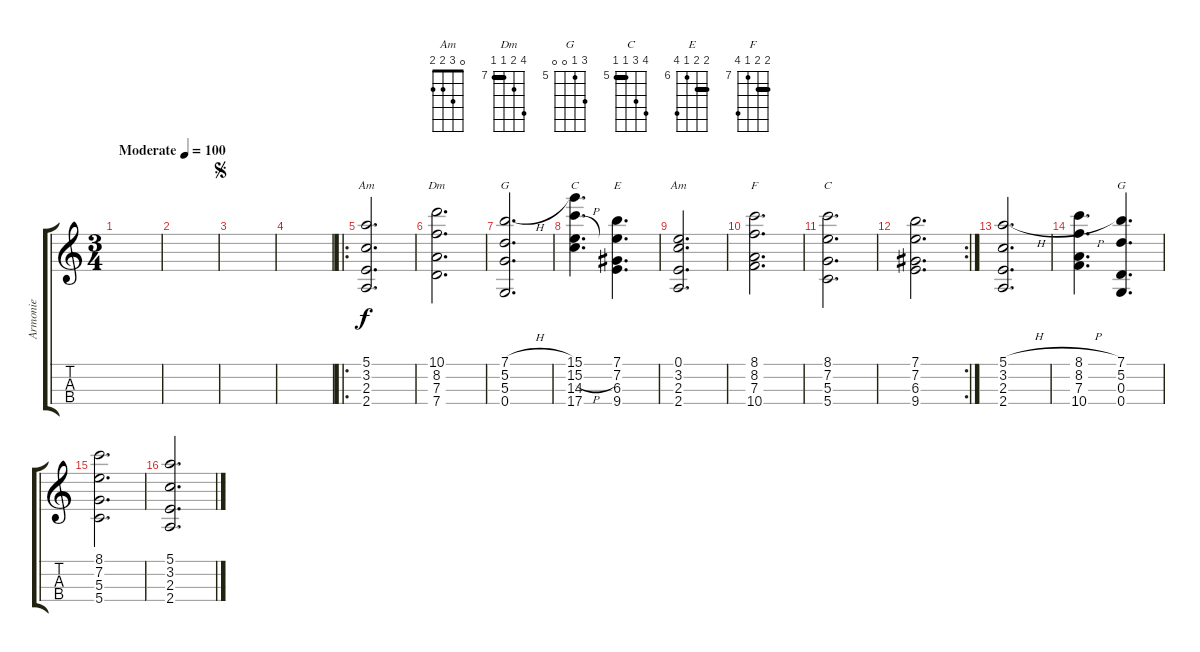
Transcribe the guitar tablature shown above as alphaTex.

\track ("Armonie" "Armonie") {instrument violin}
\staff {score tabs}
\tuning (E5 A4 D4 G3) {hide}
\chord ("Am" 5 3 2 2) {barre 2}
\chord ("Dm" 10 8 7 7) {firstfret 7 barre 7}
\chord ("G" 7 5 5 0) {firstfret 5 barre 5}
\chord ("C" 15 15 14 17) {firstfret 14 barre 15}
\chord ("E" 7 7 6 9) {firstfret 6 barre 7}
\chord ("Am" 0 3 2 2)
\chord ("F" 8 8 7 10) {firstfret 7 barre 8}
\chord ("C" 8 7 5 5) {firstfret 5 barre 5}
\chord ("G" 7 5 0 0) {firstfret 5}
\ts (3 4)
\tempo (100 "Moderate")
\clef g2
\ks c
|
|
\jump segno
|
|
\ro
(5.1 3.2 2.3 2.4).2{d ch "Am"} |
(10.1 8.2 7.3 7.4).2{d ch "Dm"} |
(7.1{h} 5.2 5.3 0.4).2{d ch "G"} |
(15.1 15.2{h} 14.3 17.4).4{d ch "C"} (7.1 7.2 6.3 9.4).4{d ch "E"} |
(0.1 3.2 2.3 2.4).2{d ch "Am"} |
(8.1 8.2 7.3 10.4).2{d ch "F"} |
(8.1 7.2 5.3 5.4).2{d ch "C"} |
\rc 2
(7.1 7.2 6.3 9.4).2{d} |
(5.1{h} 3.2 2.3 2.4).2{d} |
(8.1{h} 8.2 7.3 10.4).4{d} (7.1 5.2 0.3 0.4).4{d ch "G"} |
(8.1 7.2 5.3 5.4).2{d} |
(5.1{h} 3.2 2.3 2.4).2{d}
